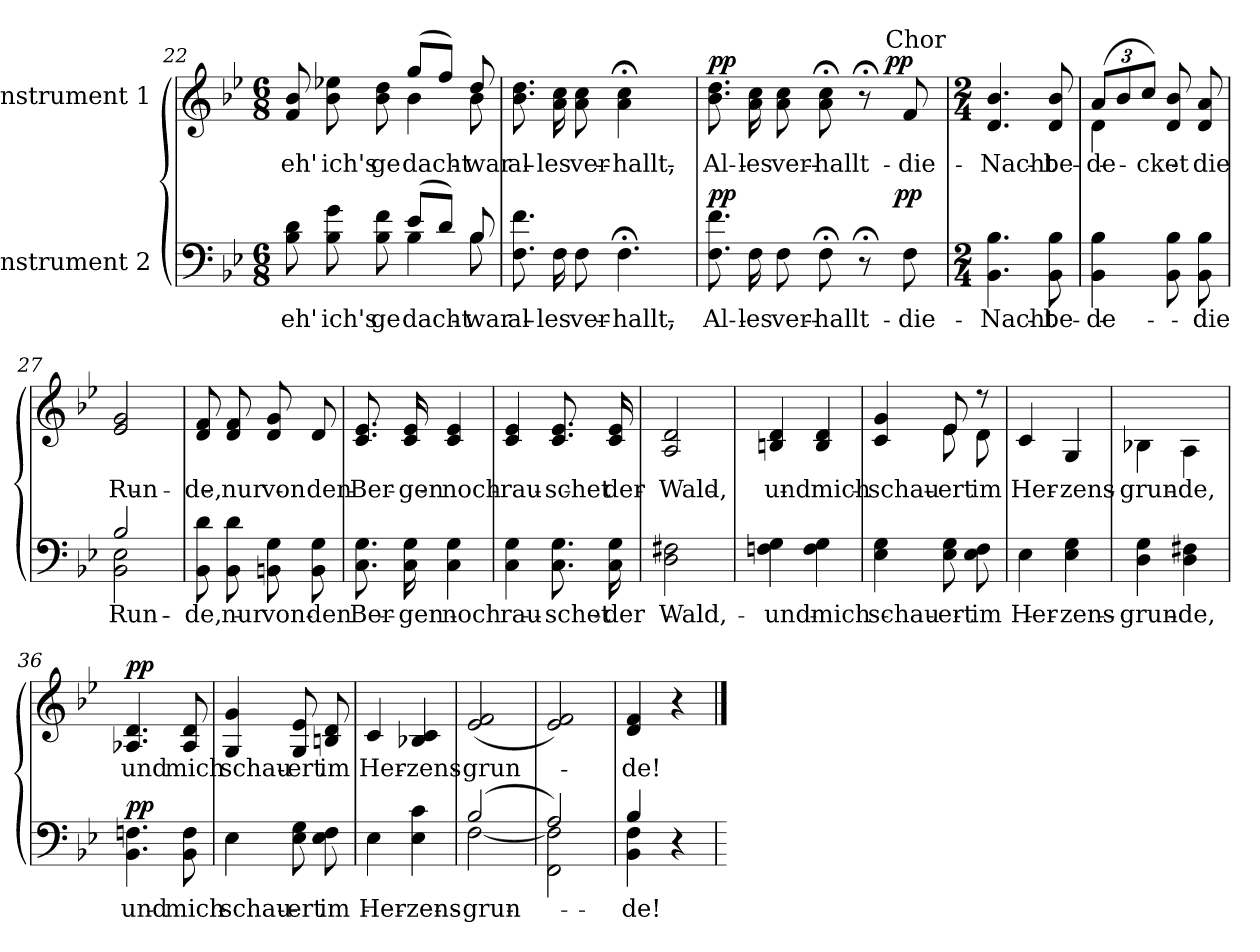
**kern	**text	**dynam	**kern	**text	**dynam
*part2	*part2	*part2	*part1	*part1	*part1
*staff2	*staff2	*staff2	*staff1	*staff1	*staff1
*I"Instrument 2	*	*	*I"Instrument 1	*	*
!!LO:LB:g=z
*clefF4	*	*	*clefG2	*	*
*k[b-e-]	*	*	*k[b-e-]	*	*
*B-:	*	*	*B-:	*	*
*M6/8	*	*	*M6/8	*	*
=22	=22	=22	=22	=22	=22
*^	*	*	*	*	*
!	!	!LO:LY:a:cj	!	!	!LO:LY:b:cj	!
*	*	*	*	*^	*	*
4.ryy	8d\ 8B-\	eh'	.	8b-/ 8f/	8ryy	eh'	.
!	!	!LO:LY:a:cj	!	!	!	!LO:LY:b:cj	!
.	8g\ 8B-\	ich's	.	4ryy	8ee-X\ 8b-\	ich's	.
!	!	!LO:LY:a	!	!	!	!LO:LY:b	!
.	8f\ 8B-\	ge-	.	.	8dd\ 8b-\	ge-	.
!	!	!LO:LY:a:cj	!	!	!	!LO:LY:b:cj	!
(>8e-/L	4B-\	-dacht	.	(>8gg/L	4b-\	-dacht	.
8d/J)	.	.	.	8ff/J)	.	.	.
!	!	!LO:LY:a:cj	!	!	!	!LO:LY:b:cj	!
8B-/	8B-\	war	.	8dd/	8b-\	war	.
=23	=23	=23	=23	=23	=23	=23	=23
!	!	!LO:LY:a	!	!	!	!LO:LY:b	!
*v	*v	*	*	*	*	*	*
*	*	*	*v	*v	*	*
8.f\ 8.F\	al-	.	8.dd\ 8.b-\	al-	.
!	!LO:LY:a:rj	!	!	!LO:LY:b:rj	!
16F\	-les	.	16cc\ 16a\	-les	.
!	!LO:LY:a	!	!	!LO:LY:b	!
8F\	ver-	.	8cc\ 8a\	ver-	.
!	!LO:LY:a:cj	!	!	!LO:LY:b:cj	!
4.F;<\	-hallt,	.	4cc\;< 4a\;<	-hallt,	.
.	.	.	8ryy	.	.
=24	=24	=24	=24	=24	=24
!	!	!	!LO:TX:a:t=Soli	!	!
!	!LO:LY:a	!LO:DY:b	!	!LO:LY:b	!LO:DY:a
*^	*	*	*^	*	*
*	*	*	*	*	*^	*	*
8.f\ 8.F\	2ryy	Al-	pp	8.dd\ 8.b-\	2ryy	4...ryy	Al-	pp
!	!	!LO:LY:a:rj	!	!	!	!	!LO:LY:b:rj	!
16F\	.	-les	.	16cc\ 16a\	.	.	-les	.
!	!	!LO:LY:a:cj	!	!	!	!	!LO:LY:b:cj	!
8F\	.	ver-	.	8cc\ 8a\	.	.	ver-	.
!	!	!LO:LY:a:cj	!	!	!	!	!LO:LY:b:cj	!
8F;<\	.	-hallt	.	8cc\;< 8a\;<	.	.	-hallt	.
.	.	.	.	.	.	4ryy	.	.
8r;<	16..ryy	.	.	8r;<	16.ryy	.	.	.
!	!	!	!	!	!LO:TX:a:t=Chor	!	!	!
!	!	!	!	!	!	!	!	!LO:DY:a
.	.	.	.	.	8ryy	.	.	pp
!	!	!	!LO:DY:b	!	!	!	!	!
.	8ryy	.	pp	.	.	.	.	.
!	!	!LO:LY:a:cj	!	!	!	!	!LO:LY:b:cj	!
8F\	.	die	.	8f/	.	.	die	.
.	.	.	.	.	32ryy	32ryy	.	.
.	64ryy	.	.	.	.	.	.	.
*v	*v	*	*	*	*	*	*	*
*	*	*	*v	*v	*v	*	*
=25	=25	=25	=25	=25	=25
*M2/4	*	*	*M2/4	*	*
*^	*	*	*^	*	*
*	*	*	*	*	*^	*	*
!	!	!LO:LY:a:cj	!	!	!	!	!LO:LY:b:cj	!
*v	*v	*	*	*	*	*	*	*
*	*	*	*v	*v	*v	*	*
4.B-\ 4.BB-\	Nacht	.	4.b-/ 4.d/	Nacht	.
!	!LO:LY:a:cj	!	!	!LO:LY:b:cj	!
8B-\ 8BB-\	be-	.	8b-/ 8d/	be-	.
=26	=26	=26	=26	=26	=26
!	!LO:LY:a:cj	!	!	!	!
*	*	*	*Xbrackettup	*	*
!	!	!	!	!LO:LY:b:cj	!
*	*	*	*^	*	*
4B-\ 4BB-\	-de-	.	(>12a/L	4d\	-de-	.
.	.	.	12b-/	.	.	.
!	!	!	!	!	!LO:LY:b	!
.	.	.	12cc/J)	.	-cket	.
8B-\ 8BB-\	.	.	8b-/ 8d/	4ryy	.	.
!	!LO:LY:a:cj	!	!	!	!LO:LY:b:cj	!
8B-\ 8BB-\	-die	.	8a/ 8d/	.	die	.
*	*	*	*v	*v	*	*
=27	=27	=27	=27	=27	=27
!	!LO:LY:a:cj	!	!	!LO:LY:b:cj	!
*^	*	*	*	*	*
2B-/	2E-\ 2BB-\	Run-	.	2g/ 2e-/	Run-	.
!!LO:LB:g=z
=28	=28	=28	=28	=28	=28	=28
!	!	!LO:LY:a:cj	!	!	!LO:LY:b:cj	!
*v	*v	*	*	*	*	*
8d\ 8BB-\	-de,	.	8f/ 8d/	-de,	.
!	!LO:LY:a:cj	!	!	!LO:LY:b:cj	!
8d\ 8BB-\	nur	.	8f/ 8d/	nur	.
!	!LO:LY:a:cj	!	!	!LO:LY:b:cj	!
8G\ 8BBn\	von	.	8g/ 8d/	von	.
!	!LO:LY:a:cj	!	!	!LO:LY:b:cj	!
8G\ 8BB\	den	.	8d/	den	.
=29	=29	=29	=29	=29	=29
!	!LO:LY:a:cj	!	!	!LO:LY:b:cj	!
8.G\ 8.C\	Ber-	.	8.e-/ 8.c/	Ber-	.
!	!LO:LY:a:cj	!	!	!LO:LY:b:cj	!
16G\ 16C\	-gen	.	16e-/ 16c/	-gen	.
!	!LO:LY:a:cj	!	!	!LO:LY:b:cj	!
4G\ 4C\	noch	.	4e-/ 4c/	noch	.
=30	=30	=30	=30	=30	=30
!	!LO:LY:a:cj	!	!	!LO:LY:b:cj	!
4G\ 4C\	rau-	.	4e-/ 4c/	rau-	.
!	!LO:LY:a:cj	!	!	!LO:LY:b:cj	!
8.G\ 8.C\	-schet	.	8.e-/ 8.c/	-schet	.
!	!LO:LY:a:cj	!	!	!LO:LY:b:cj	!
16G\ 16C\	der	.	16e-/ 16c/	der	.
=31	=31	=31	=31	=31	=31
!	!LO:LY:a:cj	!	!	!LO:LY:b:cj	!
2F#X\ 2D\	Wald,	.	2d/ 2A/	Wald,	.
=32	=32	=32	=32	=32	=32
!	!LO:LY:a:cj	!	!	!LO:LY:b:cj	!
4Fn\ 4G\	und	.	4d/ 4Bn/	und	.
!	!LO:LY:a:cj	!	!	!LO:LY:b:cj	!
4F\ 4G\	mich	.	4d/ 4B/	mich	.
=33	=33	=33	=33	=33	=33
!	!LO:LY:a:cj	!	!	!LO:LY:b:cj	!
*	*	*	*^	*	*
4G\ 4E-\	schau-	.	4g/ 4c/	4ryy	schau-	.
!	!LO:LY:a:cj	!	!	!	!LO:LY:b:cj	!
8G\ 8E-\	-ert	.	8e-/	8e-\	-ert	.
!	!LO:LY:a:cj	!	!	!	!LO:LY:b:cj	!
8E-\ 8F\	im	.	8rdd	8d\	im	.
!!LO:LB:g=z
=34	=34	=34	=34	=34	=34	=34
!	!LO:LY:a	!	!	!	!LO:LY:b	!
*	*	*	*v	*v	*	*
4E-\	Her-	.	4c/	Her-	.
!	!LO:LY:a:rj	!	!	!LO:LY:b:rj	!
4G\ 4E-\	-zens-	.	4G/	-zens-	.
=35	=35	=35	=35	=35	=35
!	!LO:LY:a:cj	!	!	!LO:LY:b:cj	!
4G\ 4D\	-grun-	.	4B-X\	-grun-	.
!	!LO:LY:a:cj	!	!	!LO:LY:b:cj	!
4F#X\ 4D\	-de,	.	4A\	-de,	.
=36	=36	=36	=36	=36	=36
!	!LO:LY:a:cj	!LO:DY:b	!	!LO:LY:b:cj	!LO:DY:a
4.Fn\ 4.BB-\	und	pp	4.d/ 4.A-X/	und	pp
!	!LO:LY:a:cj	!	!	!LO:LY:b:cj	!
8F\ 8BB-\	mich	.	8d/ 8A-/	mich	.
=37	=37	=37	=37	=37	=37
!	!LO:LY:a:cj	!	!	!LO:LY:b:cj	!
4E-\	schau-	.	4g/ 4G/	schau-	.
!	!LO:LY:a:rj	!	!	!LO:LY:b:rj	!
8G\ 8E-\	-ert	.	8e-/ 8G/	-ert	.
!	!LO:LY:a:cj	!	!	!LO:LY:b:cj	!
8E-\ 8F\	im	.	8d/ 8Bn/	im	.
=38	=38	=38	=38	=38	=38
!	!LO:LY:a	!	!	!LO:LY:b	!
4E-\	Her-	.	4c/	Her-	.
!	!LO:LY:a:rj	!	!	!LO:LY:b:rj	!
4c\ 4E-\	-zens-	.	4B-X/ 4c/	-zens-	.
=39	=39	=39	=39	=39	=39
!	!LO:LY:a	!	!	!LO:LY:b	!
*^	*	*	*	*	*
(>2B-/	[<2F\	-grun-	.	(<2e-/ 2f/	-grun-	.
=40	=40	=40	=40	=40	=40	=40
2A/)	2F\] 2FF\	.	.	2e-/ 2f/)	.	.
=41	=41	=41	=41	=41	=41	=41
!	!	!LO:LY:a:cj	!	!	!LO:LY:b:cj	!
4B-/	4F\ 4BB-\	-de!	.	4f/ 4d/	-de!	.
4r	4ryy	.	.	4r	.	.
*v	*v	*	*	*	*	*
=	==	==	==	==	==
*-	*-	*-	*-	*-	*-
